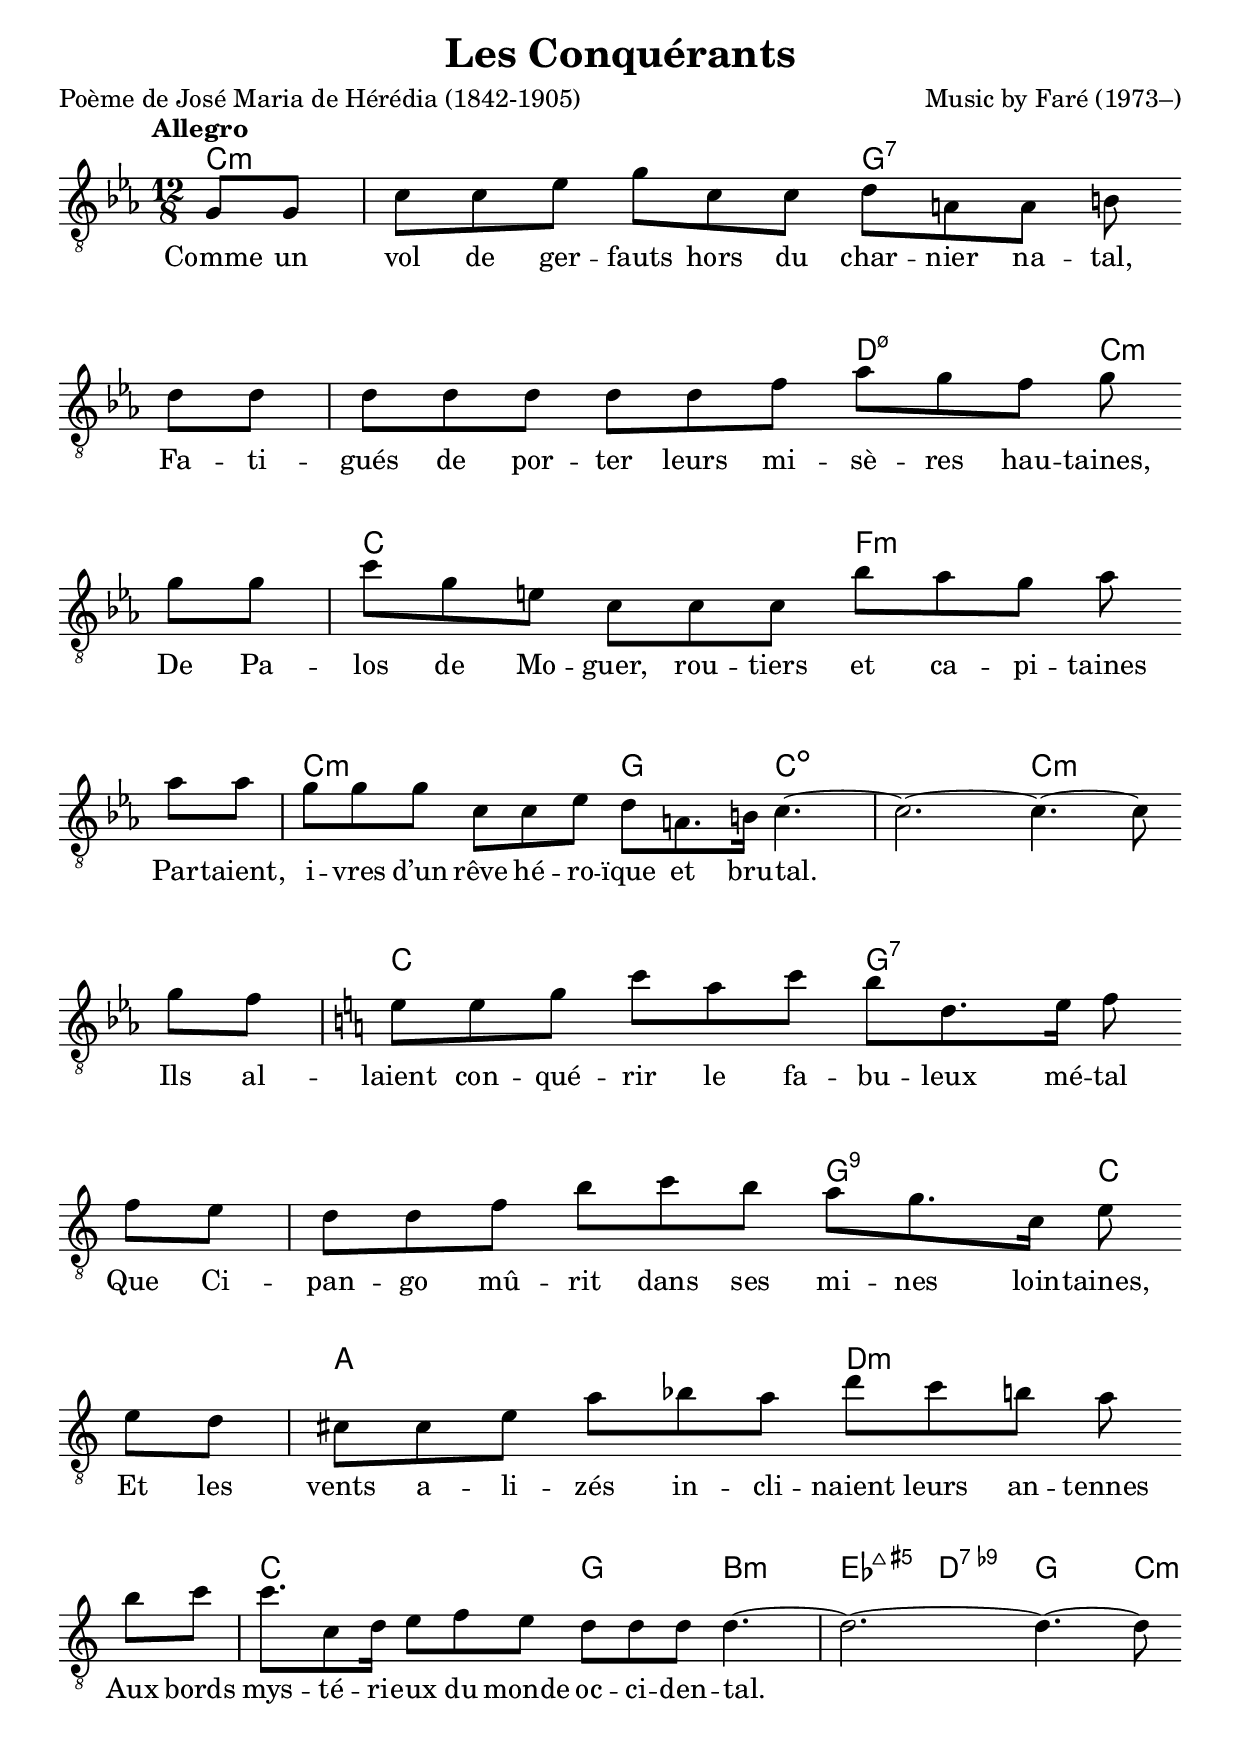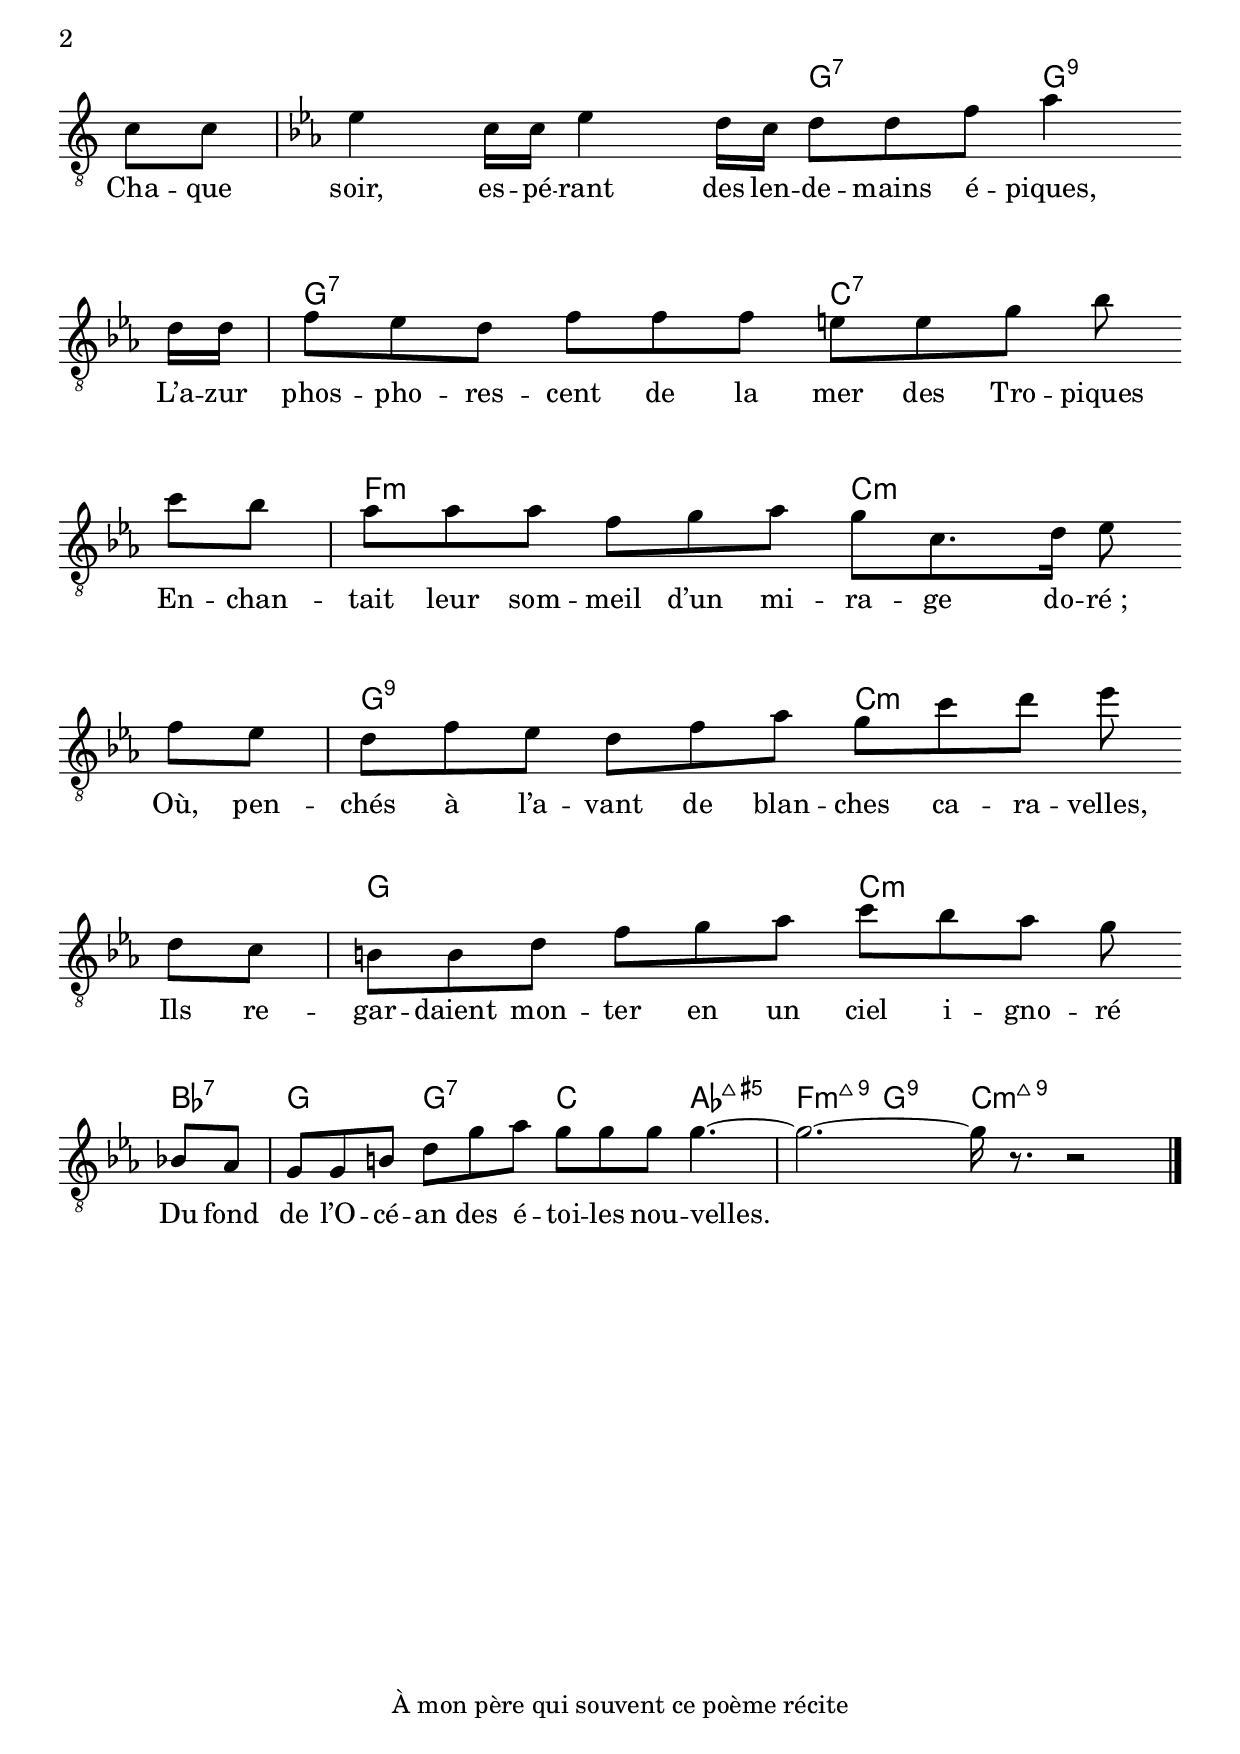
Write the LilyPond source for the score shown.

\version "2.18.2"

\paper{
    between-system-space = 3\cm
    between-system-padding = #1
    ragged-bottom=##f
    ragged-last-bottom=##t
    indent = 0\cm
}
#(set-global-staff-size 22) % default is 20 and causes break into two pages.

\header{
  title = "Les Conquérants"
  poet = "Poème de José Maria de Hérédia (1842-1905)" % Les Trophées, 1893.
  composer = "Music by Faré (1973–)"
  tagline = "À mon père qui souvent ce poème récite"
}

\book {
\score {
<<
\new ChordNames {
  \set chordChanges = ##t
  \partial 8*2
  \chordmode {
    c4:m | c2.:m g:7 | g:7 d4.:m5-7 c:m | c2. f:m | c:m g4. c:m5- | c2.:m5- c:m |
    c2. g:7 | g:7 g4.:9 c | a2. d:m | c g4. b:m | ees:5+7+ d:9- g
    c:m | c2.:m g4.:7 g:9 | g2.:7 c:7 | f:m c:m | g:9 c:m | g c2:m
    bes4:7 | g4. g:7 c aes:5+7+ | f:m7+9 g:9 c16:m7+9
  }
}

\new Staff { \relative c' {
  \clef "treble_8"
  \override Score.BarNumber #'break-visibility = #'#(#f #f #f)
  \key c \minor
  \tempo "Allegro"
  \time 12/8
  \partial 8*2
g8 g8 | c c ees g  c, c d a a b \bar "" \break
d d | d d d d  d f  aes g f g \bar "" \break
g g | c g e c  c c  bes' aes g aes \bar "" \break
aes aes | g g g c,  c ees  d a8. b16 c4.~ | c2.~ c4.~ c8 \bar "" \break

g' f | \key c \major e e g c  a c  b d,8. e16 f8 \bar "" \break
f e | d d f b  c b  a g8. c,16 e8 \bar "" \break
e d | cis cis e a  bes a  d c b a \bar "" \break
b c | c8. c,8 d16 e8  f e  d d d d4.~ | d2.~ d4.~ d8 \bar "" \break

\pageBreak

c c | \key c \minor ees4 c16 c ees4  d16 c  d8 d f aes4 \bar "" \break
d,16 d | f8 ees d f  f f e e g bes \bar "" \break
c bes | aes aes aes f  g aes  g c,8. d16 ees8 \bar "" \break

f ees | d f ees d  f aes  g c d ees \bar "" \break
d, c | b b d f  g aes  c bes aes g \bar "" \break
bes, aes | g g b d    g aes  g g g g4.~ | g2.~ g16 r8. r2 \bar "|."
} }
\addlyrics {
  Comme un vol de ger -- fauts hors du char -- nier na -- tal,
  Fa -- ti -- gués de por -- ter leurs mi -- sè -- res hau -- taines,
  De Pa -- los de Mo -- guer, rou -- tiers et ca -- pi -- taines
  Par -- taient, i -- vres d’un rêve hé -- ro -- ïque et bru -- tal.

  Ils al -- laient con -- qué -- rir le fa -- bu -- leux mé -- tal
  Que Ci -- pan -- go mû -- rit dans ses mi -- nes loin -- taines,
  Et les vents a -- li -- zés in -- cli -- naient leurs an -- tennes
  Aux bords mys -- té -- ri -- eux du monde oc -- ci -- den -- tal.

  Cha -- que soir, es -- pé -- rant des len -- de -- mains é -- piques,
  "L’a" -- zur phos -- pho -- res -- cent de la mer des Tro -- piques
  En -- chan -- tait leur som -- meil d’un mi -- ra -- ge do -- "ré ;"

  Où, pen -- chés à "l’a" -- vant de blan -- ches ca -- ra -- velles,
  Ils re -- gar -- daient mon -- ter en un ciel i -- gno -- ré
  Du fond de "l’O" -- "cé" -- an des é -- toi -- les nou -- velles.
}
>>
\layout {
}
\midi {
\context {
\Score
  tempoWholesPerMinute = #(ly:make-moment 96 4)
} }
} % score
} % book
